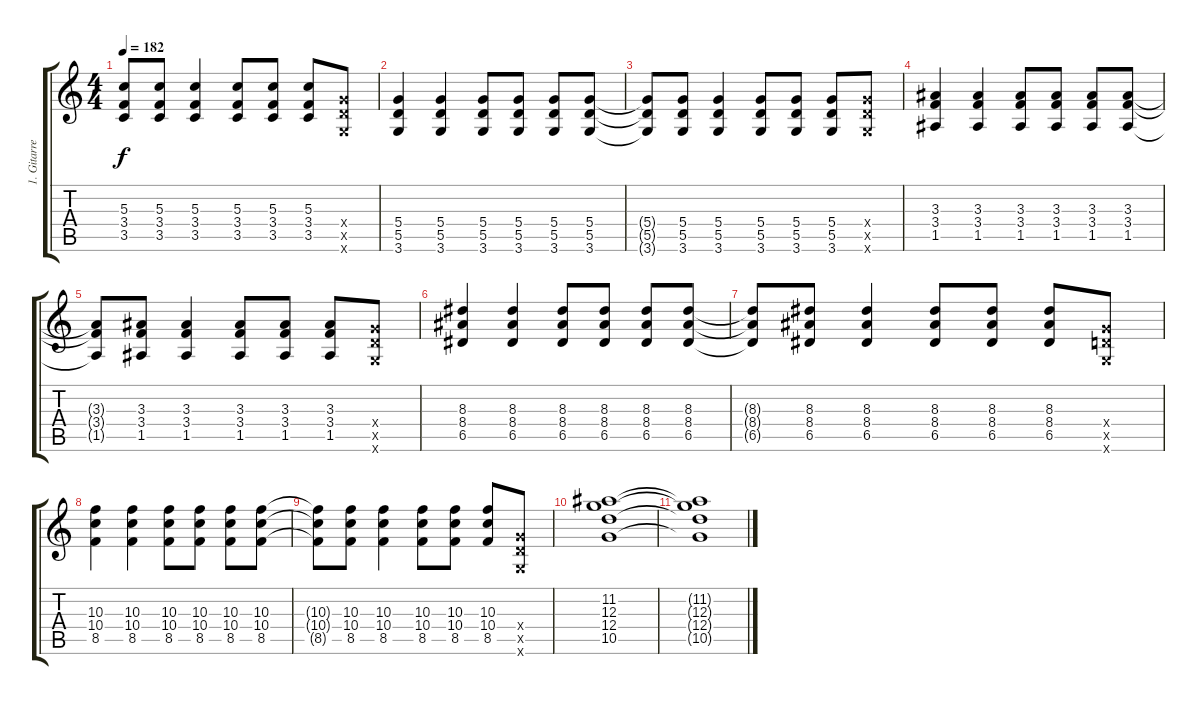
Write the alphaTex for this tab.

\track ("1. Gitarre" "1. Gitarre") {instrument overdrivenguitar}
\staff {score tabs}
\tuning (E4 B3 G3 D3 A2 E2) {hide}
\ts (4 4)
\tempo 182
\clef g2
\ks c
(5.3 3.4 3.5).8{dy f} (5.3 3.4 3.5).8 (5.3 3.4 3.5).4 (5.3 3.4 3.5).8 (5.3 3.4 3.5).8 (5.3 3.4 3.5).8 (5.4{x} 5.5{x} 3.6{x}).8 |
(5.4 5.5 3.6).4 (5.4 5.5 3.6).4 (5.4 5.5 3.6).8 (5.4 5.5 3.6).8 (5.4 5.5 3.6).8 (5.4 5.5 3.6).8 |
(5.4{t} 5.5{t} 3.6{t}).8 (5.4 5.5 3.6).8 (5.4 5.5 3.6).4 (5.4 5.5 3.6).8 (5.4 5.5 3.6).8 (5.4 5.5 3.6).8 (5.4{x} 5.5{x} 3.6{x}).8 |
(3.3 3.4 1.5).4 (3.3 3.4 1.5).4 (3.3 3.4 1.5).8 (3.3 3.4 1.5).8 (3.3 3.4 1.5).8 (3.3 3.4 1.5).8 |
(3.3{t} 3.4{t} 1.5{t}).8 (3.3 3.4 1.5).8 (3.3 3.4 1.5).4 (3.3 3.4 1.5).8 (3.3 3.4 1.5).8 (3.3 3.4 1.5).8 (5.4{x} 5.5{x} 3.6{x}).8 |
(8.3 8.4 6.5).4 (8.3 8.4 6.5).4 (8.3 8.4 6.5).8 (8.3 8.4 6.5).8 (8.3 8.4 6.5).8 (8.3 8.4 6.5).8 |
(8.3{t} 8.4{t} 6.5{t}).8 (8.3 8.4 6.5).8 (8.3 8.4 6.5).4 (8.3 8.4 6.5).8 (8.3 8.4 6.5).8 (8.3 8.4 6.5).8 (5.4{x} 5.5{x} 3.6{x}).8 |
(10.3 10.4 8.5).4 (10.3 10.4 8.5).4 (10.3 10.4 8.5).8 (10.3 10.4 8.5).8 (10.3 10.4 8.5).8 (10.3 10.4 8.5).8 |
(10.3{t} 10.4{t} 8.5{t}).8 (10.3 10.4 8.5).8 (10.3 10.4 8.5).4 (10.3 10.4 8.5).8 (10.3 10.4 8.5).8 (10.3 10.4 8.5).8 (5.4{x} 5.5{x} 3.6{x}).8 |
(11.2 12.3 12.4 10.5).1 |
(11.2{t} 12.3{t} 12.4{t} 10.5{t}).1
